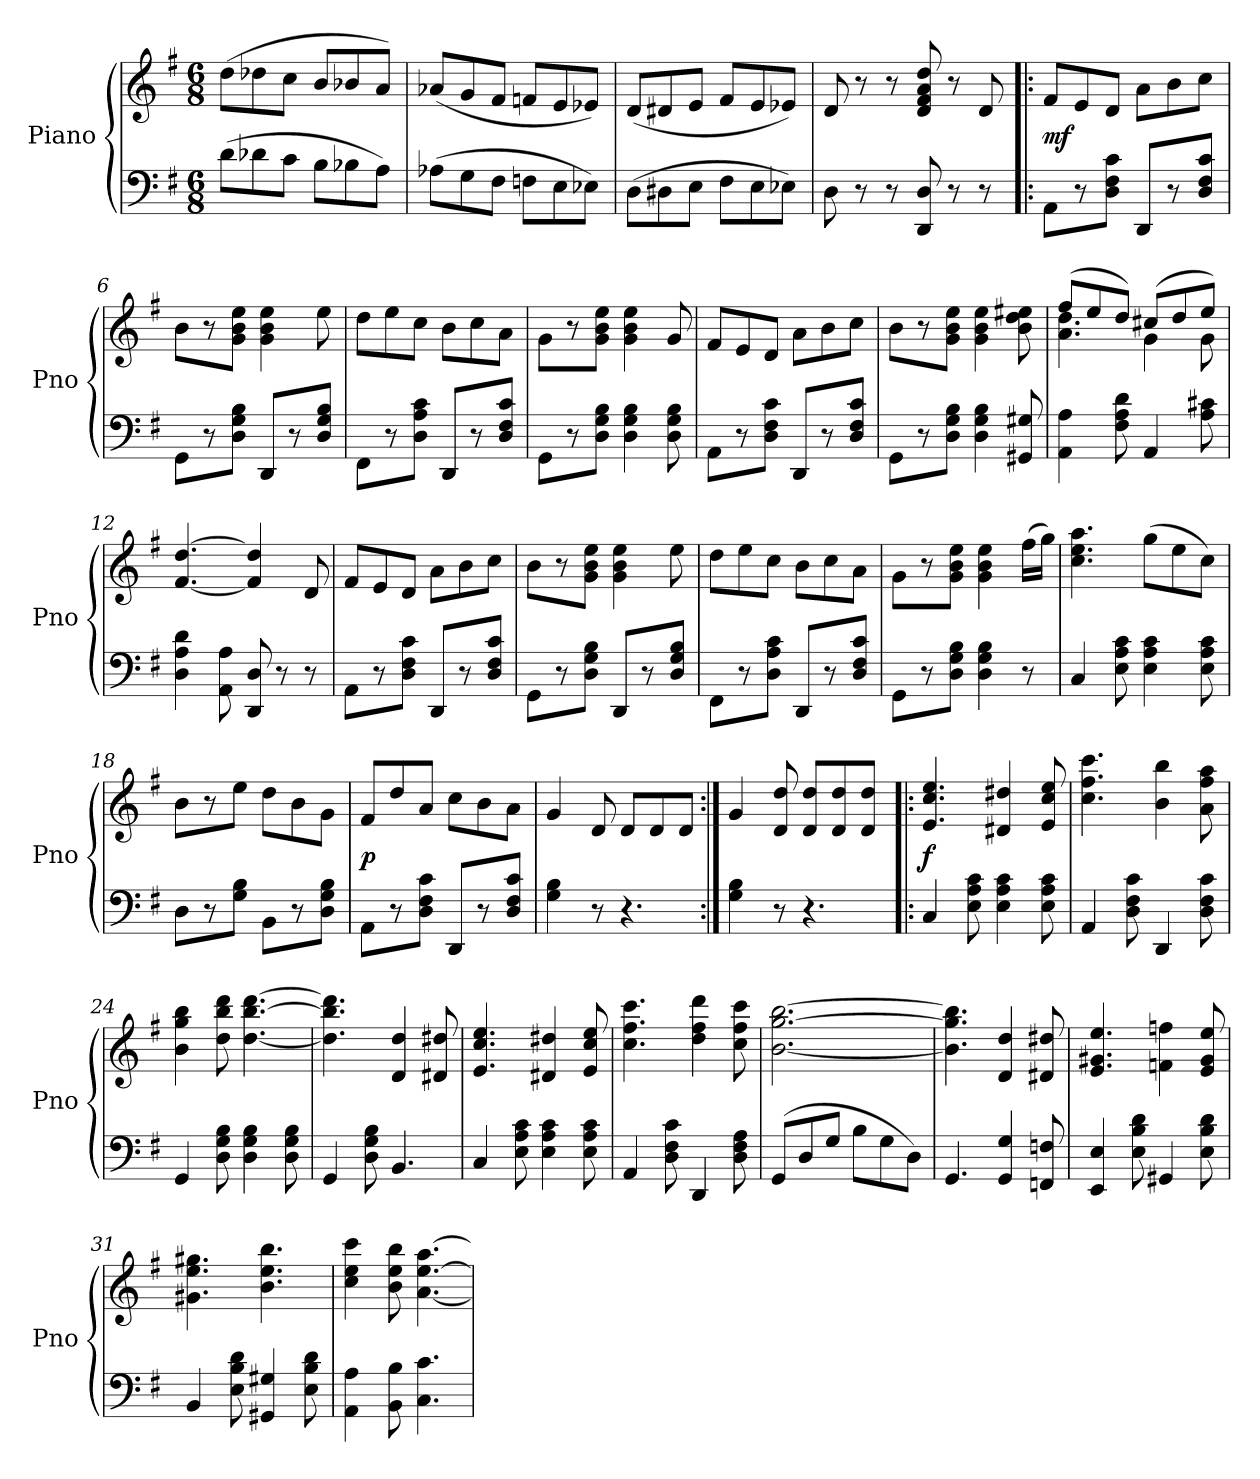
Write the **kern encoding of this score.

**kern	**kern	**dynam
*part1	*part1	*part1
*staff2	*staff1	*staff1/2
*I"Piano	*	*
*I'Pno	*	*
*clefF4	*clefG2	*
*k[f#]	*k[f#]	*
*M6/8	*M6/8	*
*MM160	*MM160	*
=1	=1	=1
(8dL	(8ddL	.
8d-X	8dd-X	.
8cJ	8ccJ	.
8BL	8bL	.
8B-X	8b-X	.
8AJ)	8aJ)	.
=2	=2	=2
(8A-XL	(8a-XL	.
8G	8g	.
8F#J	8f#J	.
8FnL	8fnL	.
8E	8e	.
8E-XJ)	8e-XJ)	.
=3	=3	=3
(8DL	(8dL	.
8D#X	8d#X	.
8EJ	8eJ	.
8F#L	8f#L	.
8E	8e	.
8E-XJ)	8e-XJ)	.
=4	=4	=4
8D	8d	.
8r	8r	.
8r	8r	.
8DD 8D	8d 8f# 8a 8dd	.
8r	8r	.
8r	8d	.
=5!|:	=5!|:	=5!|:
8AAL	8f#L	mf
8r	8e	.
8D 8F# 8cJ	8dJ	.
8DDL	8aL	.
8r	8b	.
8D 8F# 8cJ	8ccJ	.
=6	=6	=6
8GGL	8bL	.
8r	8r	.
8D 8G 8BJ	8g 8b 8eeJ	.
8DDL	4g 4b 4ee	.
8r	.	.
8D 8G 8BJ	8ee	.
=7	=7	=7
8FF#L	8ddL	.
8r	8ee	.
8D 8A 8cJ	8ccJ	.
8DDL	8bL	.
8r	8cc	.
8D 8F# 8cJ	8aJ	.
=8	=8	=8
8GGL	8gL	.
8r	8r	.
8D 8G 8BJ	8g 8b 8eeJ	.
4D 4G 4B	4g 4b 4ee	.
8D 8G 8B	8g	.
=9	=9	=9
8AAL	8f#L	.
8r	8e	.
8D 8F# 8cJ	8dJ	.
8DDL	8aL	.
8r	8b	.
8D 8F# 8cJ	8ccJ	.
=10	=10	=10
8GGL	8bL	.
8r	8r	.
8D 8G 8BJ	8g 8b 8eeJ	.
4D 4G 4B	4g 4b 4ee	.
8GG#X 8G#X	8b 8dd 8ee#X	.
=11	=11	=11
*	*^	*
4AA 4A	(8ff#L	4.a 4.dd	.
.	8ee	.	.
8F# 8A 8d	8ddJ)	.	.
4AA	(8cc#XL	4g	.
.	8dd	.	.
8A 8c#X	8eeJ)	8g	.
*	*v	*v	*
=12	=12	=12
4D 4A 4d	[4.f# [4.dd	.
8AA 8A	.	.
8DD 8D	4f#] 4dd]	.
8r	.	.
8r	8d	.
=13	=13	=13
8AAL	8f#L	.
8r	8e	.
8D 8F# 8cJ	8dJ	.
8DDL	8aL	.
8r	8b	.
8D 8F# 8cJ	8ccJ	.
=14	=14	=14
8GGL	8bL	.
8r	8r	.
8D 8G 8BJ	8g 8b 8eeJ	.
8DDL	4g 4b 4ee	.
8r	.	.
8D 8G 8BJ	8ee	.
=15	=15	=15
8FF#L	8ddL	.
8r	8ee	.
8D 8A 8cJ	8ccJ	.
8DDL	8bL	.
8r	8cc	.
8D 8F# 8cJ	8aJ	.
=16	=16	=16
8GGL	8gL	.
8r	8r	.
8D 8G 8BJ	8g 8b 8eeJ	.
4D 4G 4B	4g 4b 4ee	.
8r	(16ff#LL	.
.	16ggJJ)	.
=17	=17	=17
4C	4.cc 4.ee 4.aa	.
8E 8A 8c	.	.
4E 4A 4c	(8ggL	.
.	8ee	.
8E 8A 8c	8ccJ)	.
=18	=18	=18
8DL	8bL	.
8r	8r	.
8G 8BJ	8eeJ	.
8BBL	8ddL	.
8r	8b	.
8D 8G 8BJ	8gJ	.
=19	=19	=19
8AAL	8f#L	p
8r	8dd	.
8D 8F# 8cJ	8aJ	.
8DDL	8ccL	.
8r	8b	.
8D 8F# 8cJ	8aJ	.
=20	=20	=20
4G 4B	4g	.
8r	8d	.
4.r	8dL	.
.	8d	.
.	8dJ	.
=21:|!	=21:|!	=21:|!
4G 4B	4g	.
8r	8d 8dd	.
4.r	8d 8ddL	.
.	8d 8dd	.
.	8d 8ddJ	.
=22!|:	=22!|:	=22!|:
4C	4.e 4.cc 4.ee	f
8E 8A 8c	.	.
4E 4A 4c	4d#X 4dd#X	.
8E 8A 8c	8e 8cc 8ee	.
=23	=23	=23
4AA	4.cc 4.ff# 4.ccc	.
8D 8F# 8c	.	.
4DD	4b 4bb	.
8D 8F# 8c	8a 8ff# 8aa	.
=24	=24	=24
4GG	4b 4gg 4bb	.
8D 8G 8B	8dd 8bb 8ddd	.
4D 4G 4B	[4.dd [4.bb [4.ddd	.
8D 8G 8B	.	.
=25	=25	=25
4GG	4.dd] 4.bb] 4.ddd]	.
8D 8G 8B	.	.
4.BB	4d 4dd	.
.	8d#X 8dd#X	.
=26	=26	=26
4C	4.e 4.cc 4.ee	.
8E 8A 8c	.	.
4E 4A 4c	4d#X 4dd#X	.
8E 8A 8c	8e 8cc 8ee	.
=27	=27	=27
4AA	4.cc 4.ff# 4.ccc	.
8D 8F# 8c	.	.
4DD	4dd 4ff# 4ddd	.
8D 8F# 8A	8cc 8ff# 8ccc	.
=28	=28	=28
(8GGL	[2.b [2.gg [2.bb	.
8D	.	.
8GJ	.	.
8BL	.	.
8G	.	.
8DJ)	.	.
=29	=29	=29
4.GG	4.b] 4.gg] 4.bb]	.
4GG 4G	4d 4dd	.
8FFn 8Fn	8d#X 8dd#X	.
=30	=30	=30
4EE 4E	4.e 4.g#X 4.ee	.
8E 8B 8d	.	.
4GG#X	4fn 4ffn	.
8E 8B 8d	8e 8g# 8ee	.
=31	=31	=31
4BB	4.g#X 4.ee 4.gg#X	.
8E 8B 8d	.	.
4GG#X 4G#X	4.b 4.ee 4.bb	.
8E 8B 8d	.	.
=32	=32	=32
4AA 4A	4cc 4ee 4ccc	.
8BB 8B	8b 8ee 8bb	.
4.C 4.c	[4.a [4.ee [4.aa	.
=	=	=
*-	*-	*-
